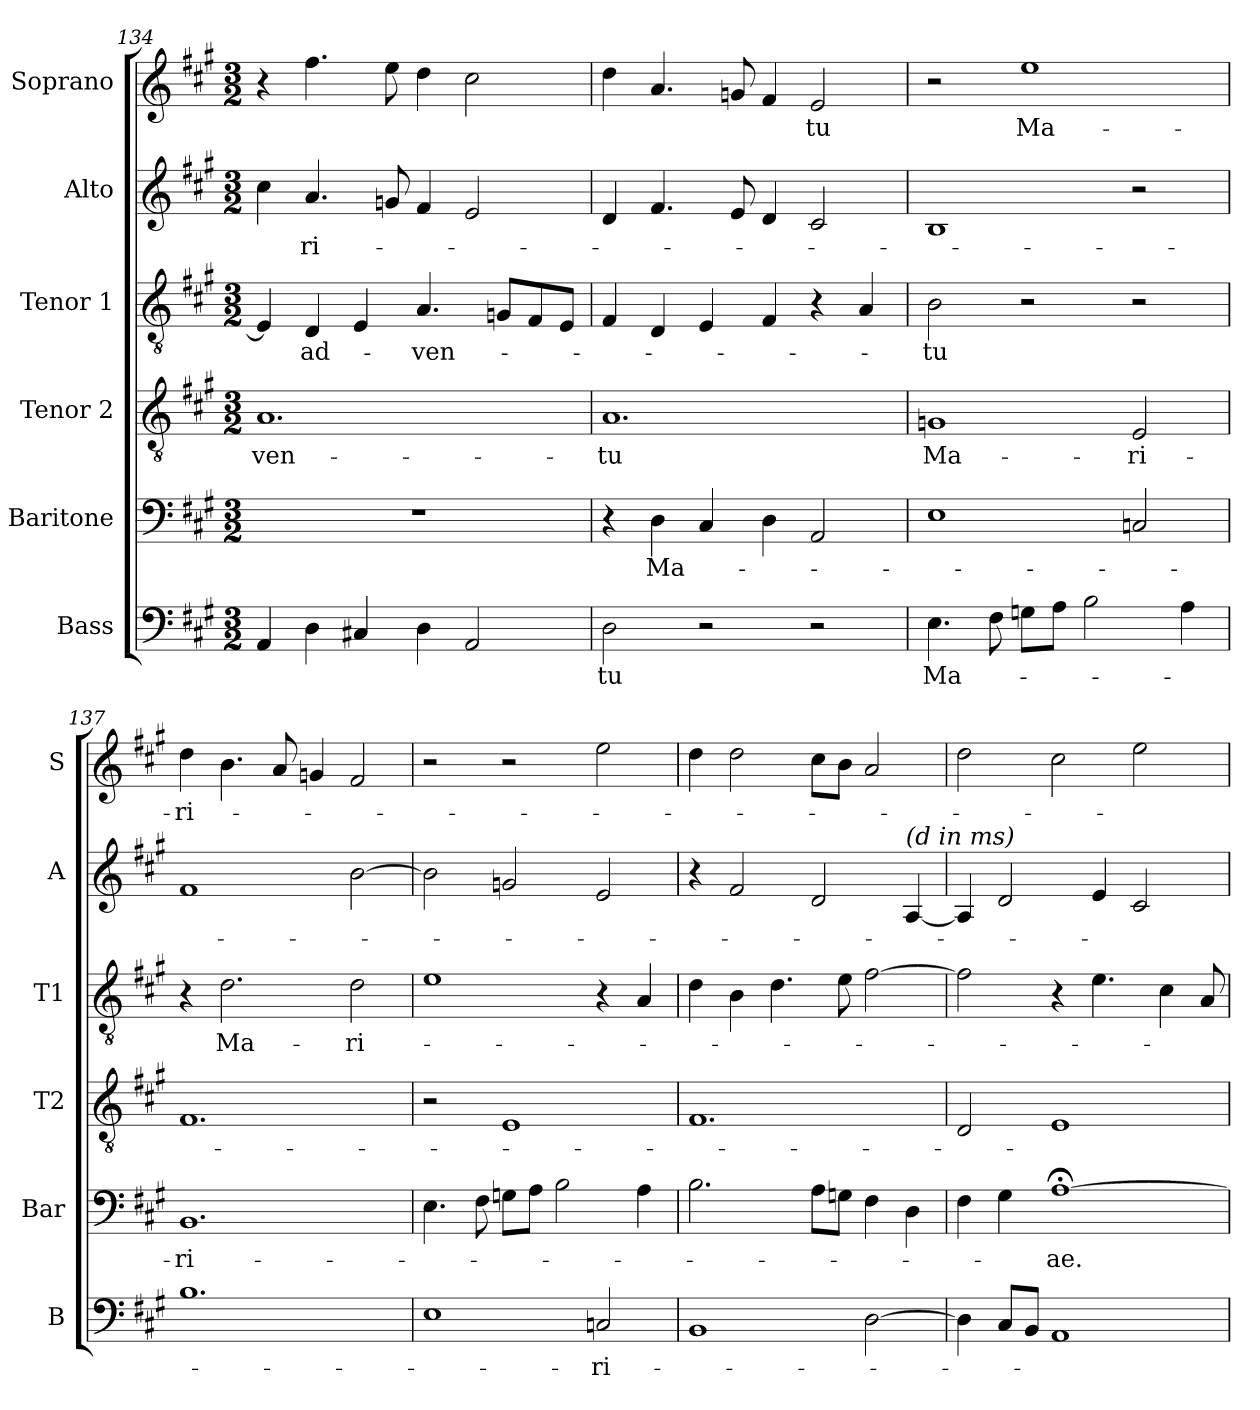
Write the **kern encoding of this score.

**kern	**text	**kern	**text	**kern	**text	**kern	**text	**kern	**text	**kern	**text
*part6	*part6	*part5	*part5	*part4	*part4	*part3	*part3	*part2	*part2	*part1	*part1
*staff6	*staff6	*staff5	*staff5	*staff4	*staff4	*staff3	*staff3	*staff2	*staff2	*staff1	*staff1
*I"Bass	*	*I"Baritone	*	*I"Tenor 2	*	*I"Tenor 1	*	*I"Alto	*	*I"Soprano	*
*I'B	*	*I'Bar	*	*I'T2	*	*I'T1	*	*I'A	*	*I'S	*
*clefF4	*	*clefF4	*	*clefGv2	*	*clefGv2	*	*clefG2	*	*clefG2	*
*k[f#c#g#]	*	*k[f#c#g#]	*	*k[f#c#g#]	*	*k[f#c#g#]	*	*k[f#c#g#]	*	*k[f#c#g#]	*
*M3/2	*	*M3/2	*	*M3/2	*	*M3/2	*	*M3/2	*	*M3/2	*
=134	=134	=134	=134	=134	=134	=134	=134	=134	=134	=134	=134
4AA/	.	1.r	.	1.A	-ven-	4E/]	.	4cc#\	.	4r	.
4D\	.	.	.	.	.	4D/	ad-	4.a/	-ri-	4.ff#\	.
4C#X/	.	.	.	.	.	4E/	.	.	.	.	.
.	.	.	.	.	.	.	.	8gn/	.	8ee\	.
4D\	.	.	.	.	.	4.A/	-ven-	4f#/	.	4dd\	.
2AA/	.	.	.	.	.	.	.	2e/	.	2cc#\	.
.	.	.	.	.	.	8Gn/L	.	.	.	.	.
.	.	.	.	.	.	8F#/	.	.	.	.	.
.	.	.	.	.	.	8E/J	.	.	.	.	.
=135	=135	=135	=135	=135	=135	=135	=135	=135	=135	=135	=135
2D\	tu	4r	.	1.A	-tu	4F#/	.	4d/	.	4dd\	.
.	.	4D\	Ma-	.	.	4D/	.	4.f#/	.	4.a/	.
2r	.	4C#/	.	.	.	4E/	.	.	.	.	.
.	.	.	.	.	.	.	.	8e/	.	8gn/	.
.	.	4D\	.	.	.	4F#/	.	4d/	.	4f#/	.
2r	.	2AA/	.	.	.	4r	.	2c#/	.	2e/	-tu
.	.	.	.	.	.	4A/	.	.	.	.	.
=136	=136	=136	=136	=136	=136	=136	=136	=136	=136	=136	=136
4.E\	Ma-	1E	.	1Gn	Ma-	2B\	-tu	1B	.	2r	.
8F#\	.	.	.	.	.	.	.	.	.	.	.
8Gn\L	.	.	.	.	.	2r	.	.	.	1ee	Ma-
8A\J	.	.	.	.	.	.	.	.	.	.	.
2B\	.	.	.	.	.	.	.	.	.	.	.
.	.	2Cn/	.	2E/	-ri-	2r	.	2r	.	.	.
4A\	.	.	.	.	.	.	.	.	.	.	.
=137	=137	=137	=137	=137	=137	=137	=137	=137	=137	=137	=137
1.B	.	1.BB	-ri-	1.F#	.	4r	.	1f#	.	4dd\	-ri-
.	.	.	.	.	.	2.d\	Ma-	.	.	4.b\	.
.	.	.	.	.	.	.	.	.	.	8a/	.
.	.	.	.	.	.	.	.	.	.	4gn/	.
.	.	.	.	.	.	2d\	-ri-	[2b\	.	2f#/	.
=138	=138	=138	=138	=138	=138	=138	=138	=138	=138	=138	=138
1E	.	4.E\	.	2r	.	1e	.	2b\]	.	2r	.
.	.	8F#\	.	.	.	.	.	.	.	.	.
.	.	8Gn\L	.	1E	.	.	.	2gn/	.	2r	.
.	.	8A\J	.	.	.	.	.	.	.	.	.
.	.	2B\	.	.	.	.	.	.	.	.	.
2Cn/	-ri-	.	.	.	.	4r	.	2e/	.	2ee\	.
.	.	4A\	.	.	.	4A/	.	.	.	.	.
=139	=139	=139	=139	=139	=139	=139	=139	=139	=139	=139	=139
1BB	.	2.B\	.	1.F#	.	4d\	.	4r	.	4dd\	.
.	.	.	.	.	.	4B\	.	2f#/	.	2dd\	.
.	.	.	.	.	.	4.d\	.	.	.	.	.
.	.	8A\L	.	.	.	.	.	2d/	.	8cc#\L	.
.	.	8Gn\J	.	.	.	8e\	.	.	.	8b\J	.
[2D\	.	4F#\	.	.	.	[2f#\	.	.	.	2a/	.
!	!	!	!	!	!	!	!	!LO:TX:a:i:t=(d in ms)	!	!	!
.	.	4D\	.	.	.	.	.	[4A/	.	.	.
=140	=140	=140	=140	=140	=140	=140	=140	=140	=140	=140	=140
4D\]	.	4F#\	.	2D/	.	2f#\]	.	4A/]	.	2dd\	.
8C#/L	.	4G#\	.	.	.	.	.	2d/	.	.	.
8BB/J	.	.	.	.	.	.	.	.	.	.	.
1AA	.	[1A;<	-ae.	1E	.	4r	.	.	.	2cc#\	.
.	.	.	.	.	.	4.e\	.	4e/	.	.	.
.	.	.	.	.	.	.	.	2c#/	.	2ee\	.
.	.	.	.	.	.	4c#\	.	.	.	.	.
.	.	.	.	.	.	8A/	.	.	.	.	.
=	=	=	=	=	=	=	=	=	=	=	=
*-	*-	*-	*-	*-	*-	*-	*-	*-	*-	*-	*-
